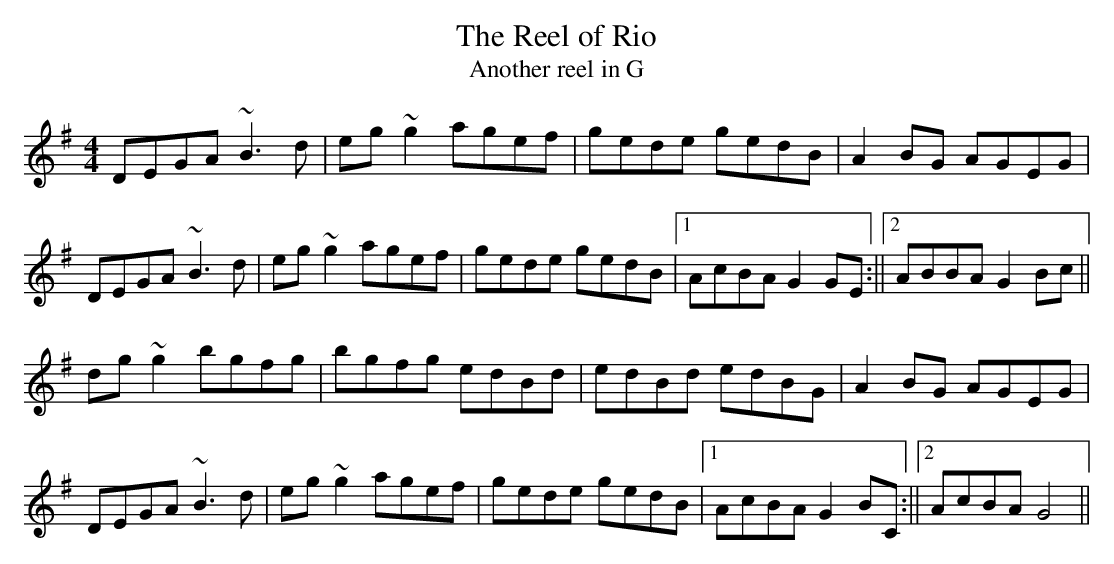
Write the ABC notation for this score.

X:1
T:The Reel of Rio
T:Another reel in G
M:4/4
L:1/8
K:G
DEGA ~B3 d | eg ~g2 agef | gede gedB | A2 BG AGEG |
DEGA ~B3 d | eg ~g2 agef | gede gedB |1 AcBA G2 GE :||2 ABBA G2 Bc ||
dg ~g2 bgfg | bgfg edBd | edBd edBG | A2 BG AGEG |
DEGA ~B3 d | eg ~g2 agef | gede gedB |1 AcBA G2 BC :||2 AcBA G4 ||
